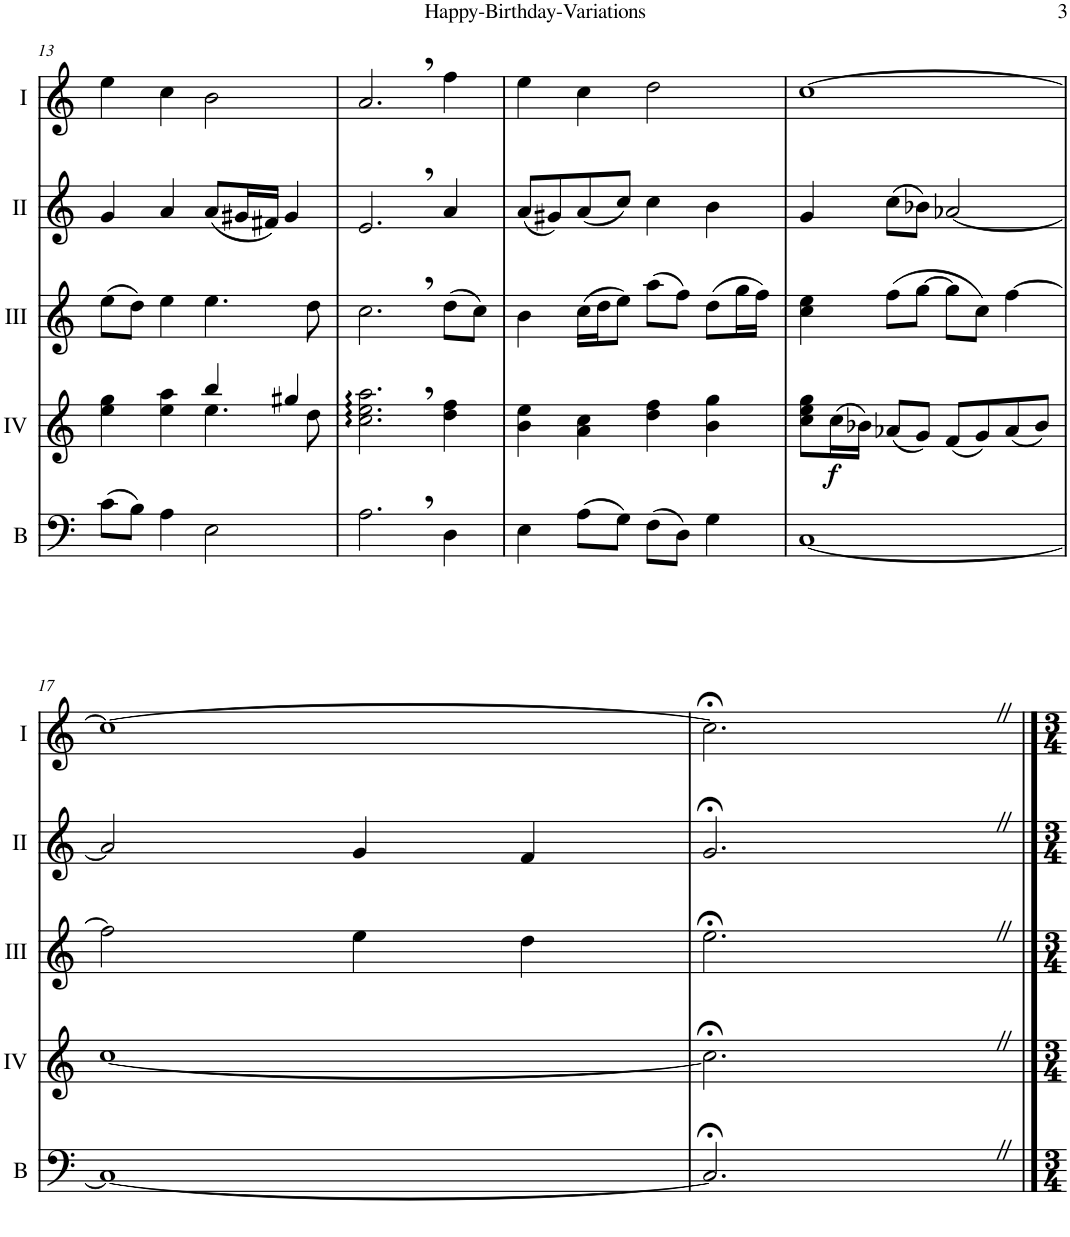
**kern	**kern	**dynam	**kern	**kern	**kern
*part5	*part4	*part4	*part3	*part2	*part1
*staff5	*staff4	*staff4	*staff3	*staff2	*staff1
*I"Bass	*I"Acc. 4	*	*I"Acc. 3	*I"Acc. 2	*I"Acc. 1
*I'B	*	*	*	*	*
!!LO:PB:g=z
*clefF4	*clefG2	*	*clefG2	*clefG2	*clefG2
*Trd7c12	*Trd7c12	*	*Trd7c12	*	*
*k[]	*k[]	*	*k[]	*k[]	*k[]
*M4/4	*M4/4	*	*M4/4	*M4/4	*M4/4
*met(c)	*met(c)	*	*met(c)	*met(c)	*met(c)
=13	=13	=13	=13	=13	=13
*	*^	*	*	*	*
(8c\L	4ee\ 4gg\	2ryy	.	(8ee\L	4g/	4ee\
8B\J)	.	.	.	8dd\J)	.	.
4A\	4ee\ 4aa\	.	.	4ee\	4a/	4cc\
2E\	4bb/	4.ee\	.	4.ee\	(8a/L	2b\
.	.	.	.	.	16g#X/L	.
.	.	.	.	.	16f#X/JJ)	.
.	4gg#X/	.	.	.	4g#/	.
.	.	8dd\	.	8dd\	.	.
*	*v	*v	*	*	*	*
=14	=14	=14	=14	=14	=14
2.A,\	2.cc\, 2.ee\, 2.aa\,	.	2.cc,\	2.e,/	2.a,/
4D\	4dd\ 4ff\	.	(8dd\L	4a/	4ff\
.	.	.	8cc\J)	.	.
=15	=15	=15	=15	=15	=15
4E\	4b\ 4ee\	.	4b\	(8a/L	4ee\
.	.	.	.	8g#X/)	.
(8A\L	4a\ 4cc\	.	(16cc\LL	(8a/	4cc\
.	.	.	16dd\J	.	.
8G\J)	.	.	8ee\J)	8cc/J)	.
(8F\L	4dd\ 4ff\	.	(8aa\L	4cc\	2dd\
8D\J)	.	.	8ff\J)	.	.
4G\	4b\ 4gg\	.	(8dd\L	4b\	.
.	.	.	16gg\L	.	.
.	.	.	16ff\JJ)	.	.
=16	=16	=16	=16	=16	=16
[1C	8cc\ 8ee\ 8gg\L	.	4cc\ 4ee\	4g/	[1cc
!	!	!LO:DY:b	!	!	!
.	(16cc\L	f	.	.	.
.	16b-X\JJ)	.	.	.	.
.	(8a-X/L	.	(8ff\L	(8cc\L	.
.	8g/J)	.	[8gg\J	8b-X\J)	.
.	(8f/L	.	8gg\L]	[2a-X/	.
.	8g/)	.	8cc\J)	.	.
.	(8a-/	.	[4ff\	.	.
.	8b-/J)	.	.	.	.
!!LO:LB:g=z
=17	=17	=17	=17	=17	=17
1C_	[<1cc	.	2ff\]	2a-/]	1cc_
.	.	.	4ee\	4g/	.
.	.	.	4dd\	4f/	.
=18	=18	=18	=18	=18	=18
2.CZ>/]	2.ccZ>\]	.	2.eeZ>\	2.gZ>/	2.ccZ>\]
==	==	==	==	==	==
*-	*-	*-	*-	*-	*-
